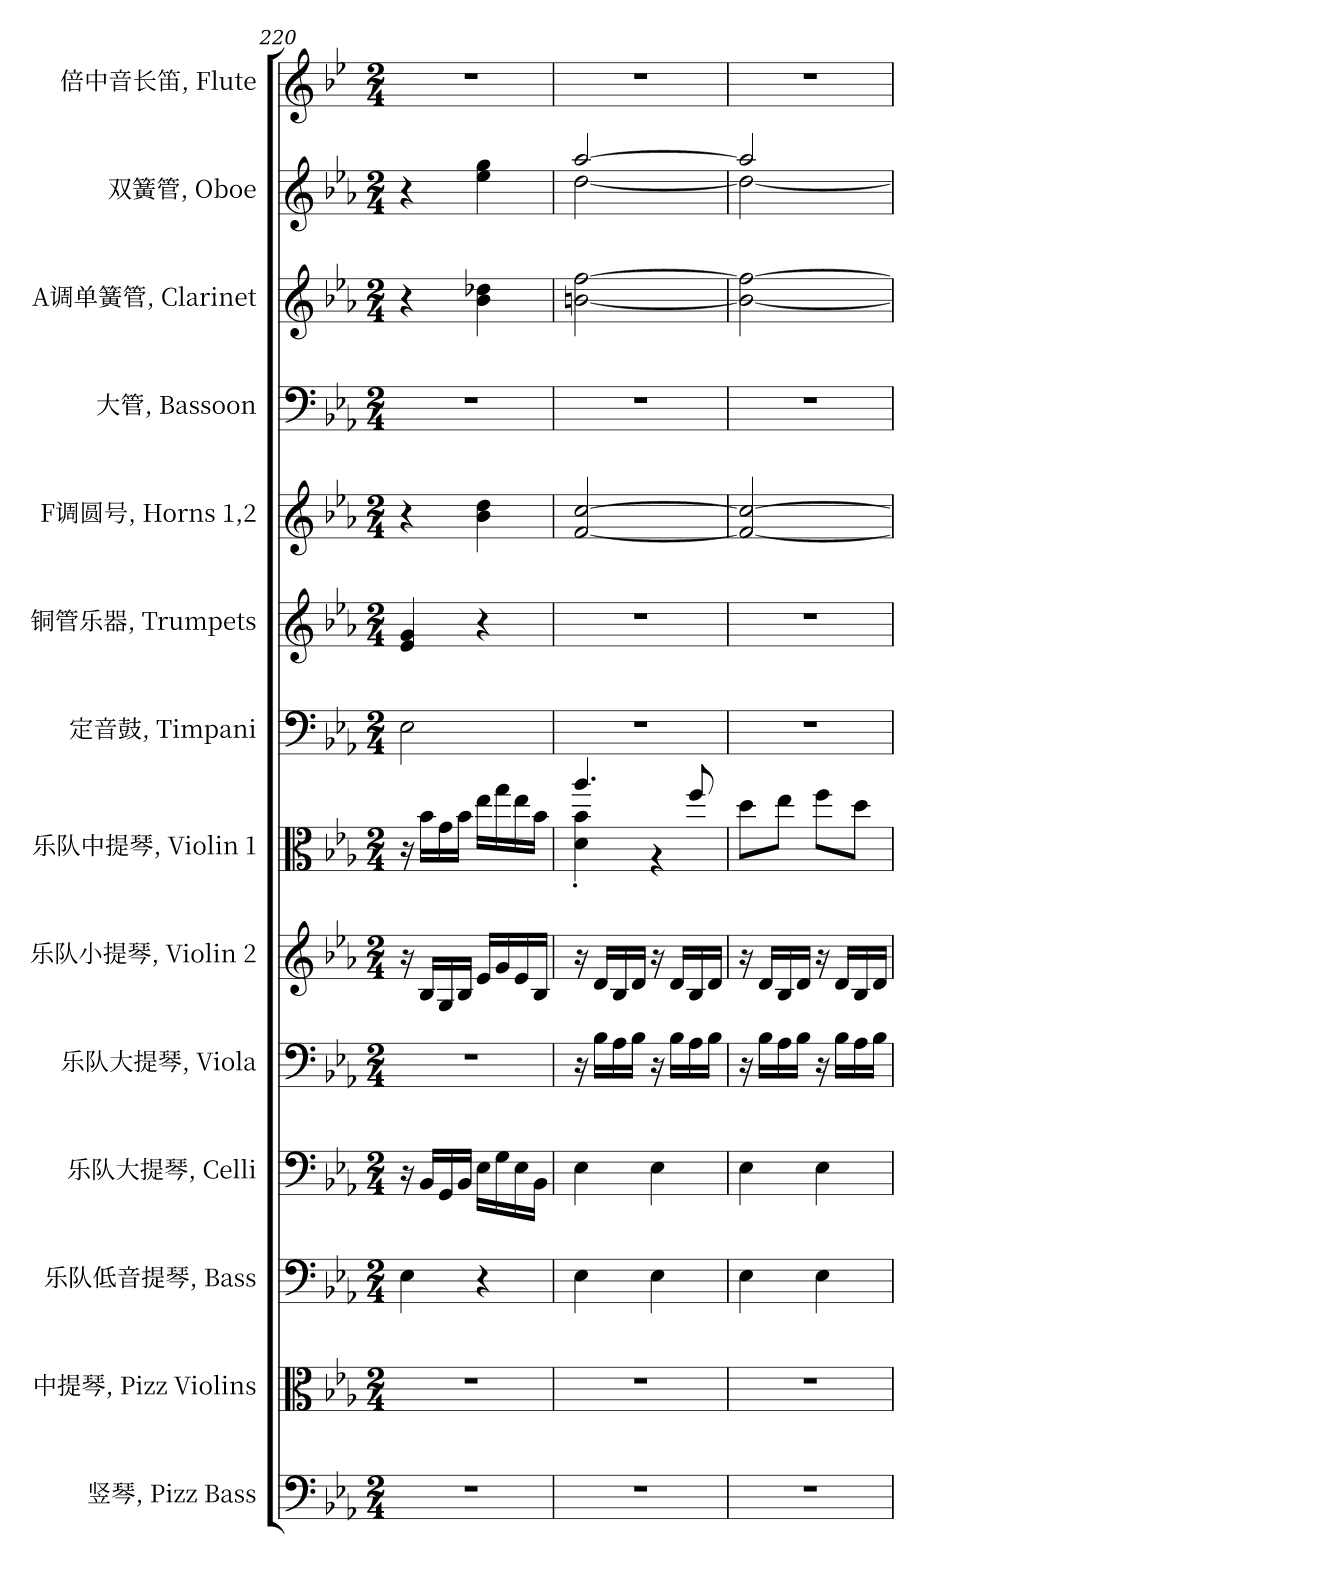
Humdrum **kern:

**kern	**kern	**kern	**kern	**kern	**kern	**kern	**kern	**kern	**kern	**kern	**kern	**kern	**kern
*part14	*part13	*part12	*part11	*part10	*part9	*part8	*part7	*part6	*part5	*part4	*part3	*part2	*part1
*staff14	*staff13	*staff12	*staff11	*staff10	*staff9	*staff8	*staff7	*staff6	*staff5	*staff4	*staff3	*staff2	*staff1
*I"竖琴, Pizz Bass	*I"中提琴, Pizz Violins	*I"乐队低音提琴, Bass	*I"乐队大提琴, Celli	*I"乐队大提琴, Viola	*I"乐队小提琴, Violin 2	*I"乐队中提琴, Violin 1	*I"定音鼓, Timpani	*I"铜管乐器, Trumpets	*I"F调圆号, Horns 1,2	*I"大管, Bassoon	*I"A调单簧管, Clarinet	*I"双簧管, Oboe	*I"倍中音长笛, Flute
*	*	*	*	*	*	*	*I'Timp.	*	*I'F Hn.	*I'Bsn.	*I'A Cl.	*I'Ob.	*
*clefF4	*clefC3	*clefF4	*clefF4	*clefF4	*clefG2	*clefC3	*clefF4	*clefG2	*clefG2	*clefF4	*clefG2	*clefG2	*clefG2
*	*	*ITrd7c12	*	*	*	*	*	*	*ITrd4c7	*	*ITrd2c3	*	*ITrd10c17
*k[b-e-a-]	*k[b-e-a-]	*k[b-e-a-]	*k[b-e-a-]	*k[b-e-a-]	*k[b-e-a-]	*k[b-e-a-]	*k[b-e-a-]	*k[b-e-a-]	*k[b-e-a-d-]	*k[b-e-a-]	*k[]	*k[b-e-a-]	*k[b-e-]
*M2/4	*M2/4	*M2/4	*M2/4	*M2/4	*M2/4	*M2/4	*M2/4	*M2/4	*M2/4	*M2/4	*M2/4	*M2/4	*M2/4
=220	=220	=220	=220	=220	=220	=220	=220	=220	=220	=220	=220	=220	=220
2r	2r	4EE-\	16r	2r	16r	16r	2E-\	4e-/ 4g/	4r	2r	4r	4r	2r
.	.	.	16BB-/LL	.	16B-/LL	16b-\LL	.	.	.	.	.	.	.
.	.	.	16GG/	.	16G/	16g\	.	.	.	.	.	.	.
.	.	.	16BB-/JJ	.	16B-/JJ	16b-\JJ	.	.	.	.	.	.	.
.	.	4r	16E-\LL	.	16e-/LL	16ee-\LL	.	4r	4e-\ 4g\	.	4g\ 4b-X\	4ee-\ 4gg\	.
.	.	.	16G\	.	16g/	16gg\	.	.	.	.	.	.	.
.	.	.	16E-\	.	16e-/	16ee-\	.	.	.	.	.	.	.
.	.	.	16BB-\JJ	.	16B-/JJ	16b-\JJ	.	.	.	.	.	.	.
=221	=221	=221	=221	=221	=221	=221	=221	=221	=221	=221	=221	=221	=221
*	*	*	*	*	*	*^	*	*	*	*	*	*^	*
2r	2r	4EE-\	4E-\	16r	16r	4.aa-/	4d\' 4b-\'	2r	2r	[2B-/ [2f/	2r	[2g#X\ [2dd\	[2aa-/	[2dd\	2r
.	.	.	.	16B-\LL	16d/LL	.	.	.	.	.	.	.	.	.	.
.	.	.	.	16A-\	16B-/	.	.	.	.	.	.	.	.	.	.
.	.	.	.	16B-\JJ	16d/JJ	.	.	.	.	.	.	.	.	.	.
.	.	4EE-\	4E-\	16r	16r	.	4r	.	.	.	.	.	.	.	.
.	.	.	.	16B-\LL	16d/LL	.	.	.	.	.	.	.	.	.	.
.	.	.	.	16A-\	16B-/	8ff/	.	.	.	.	.	.	.	.	.
.	.	.	.	16B-\JJ	16d/JJ	.	.	.	.	.	.	.	.	.	.
*	*	*	*	*	*	*v	*v	*	*	*	*	*	*	*	*
=222	=222	=222	=222	=222	=222	=222	=222	=222	=222	=222	=222	=222	=222	=222
2r	2r	4EE-\	4E-\	16r	16r	8dd\L	2r	2r	2B-/_ 2f/_	2r	2g#\_ 2dd\_	2aa-/]	2dd\_	2r
.	.	.	.	16B-\LL	16d/LL	.	.	.	.	.	.	.	.	.
.	.	.	.	16A-\	16B-/	8ee-\J	.	.	.	.	.	.	.	.
.	.	.	.	16B-\JJ	16d/JJ	.	.	.	.	.	.	.	.	.
.	.	4EE-\	4E-\	16r	16r	8ff\L	.	.	.	.	.	.	.	.
.	.	.	.	16B-\LL	16d/LL	.	.	.	.	.	.	.	.	.
.	.	.	.	16A-\	16B-/	8dd\J	.	.	.	.	.	.	.	.
.	.	.	.	16B-\JJ	16d/JJ	.	.	.	.	.	.	.	.	.
*	*	*	*	*	*	*	*	*	*	*	*	*v	*v	*
=	=	=	=	=	=	=	=	=	=	=	=	=	=
*-	*-	*-	*-	*-	*-	*-	*-	*-	*-	*-	*-	*-	*-
